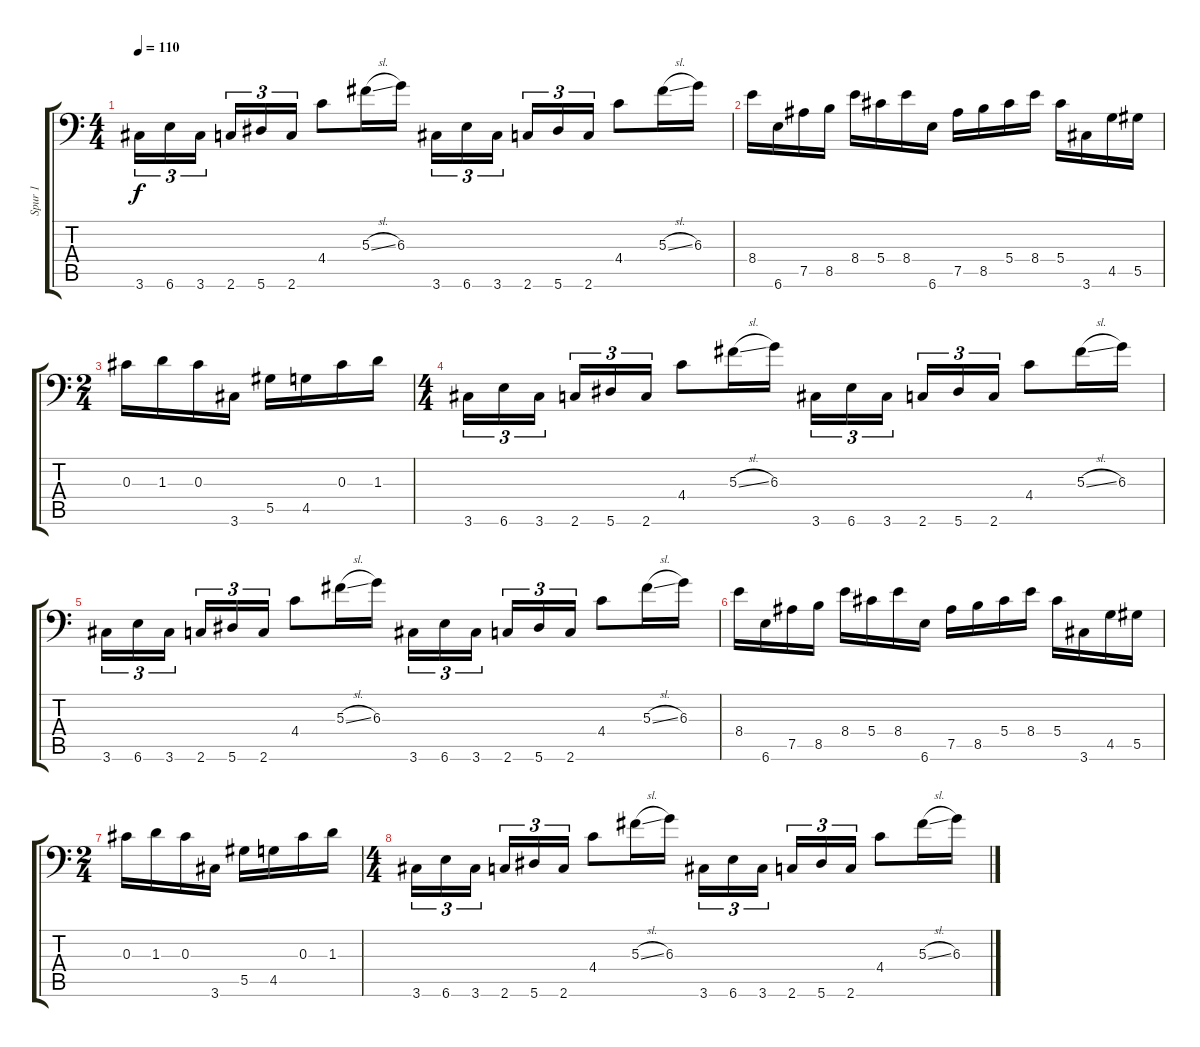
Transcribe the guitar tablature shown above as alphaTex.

\track ("Spur 1" "Spur 1") {instrument distortionguitar}
\staff {score tabs}
\tuning (Bb3 F3 Db3 Ab2 Eb2 Bb1) {hide}
\ts (4 4)
\tempo 110
\clef f4
\ks c
3.6.16{tu (3 2) dy f} 6.6.16{tu (3 2)} 3.6.16{tu (3 2)} 2.6.16{tu (3 2)} 5.6.16{tu (3 2)} 2.6.16{tu (3 2)} 4.4.8 5.3{sl}.16 6.3.16 3.6.16{tu (3 2)} 6.6.16{tu (3 2)} 3.6.16{tu (3 2)} 2.6.16{tu (3 2)} 5.6.16{tu (3 2)} 2.6.16{tu (3 2)} 4.4.8 5.3{sl}.16 6.3.16 |
8.4.16 6.6.16 7.5.16 8.5.16 8.4.16 5.4.16 8.4.16 6.6.16 7.5.16 8.5.16 5.4.16 8.4.16 5.4.16 3.6.16 4.5.16 5.5.16 |
\ts (2 4)
0.3.16 1.3.16 0.3.16 3.6.16 5.5.16 4.5.16 0.3.16 1.3.16 |
\ts (4 4)
3.6.16{tu (3 2)} 6.6.16{tu (3 2)} 3.6.16{tu (3 2)} 2.6.16{tu (3 2)} 5.6.16{tu (3 2)} 2.6.16{tu (3 2)} 4.4.8 5.3{sl}.16 6.3.16 3.6.16{tu (3 2)} 6.6.16{tu (3 2)} 3.6.16{tu (3 2)} 2.6.16{tu (3 2)} 5.6.16{tu (3 2)} 2.6.16{tu (3 2)} 4.4.8 5.3{sl}.16 6.3.16 |
3.6.16{tu (3 2)} 6.6.16{tu (3 2)} 3.6.16{tu (3 2)} 2.6.16{tu (3 2)} 5.6.16{tu (3 2)} 2.6.16{tu (3 2)} 4.4.8 5.3{sl}.16 6.3.16 3.6.16{tu (3 2)} 6.6.16{tu (3 2)} 3.6.16{tu (3 2)} 2.6.16{tu (3 2)} 5.6.16{tu (3 2)} 2.6.16{tu (3 2)} 4.4.8 5.3{sl}.16 6.3.16 |
8.4.16 6.6.16 7.5.16 8.5.16 8.4.16 5.4.16 8.4.16 6.6.16 7.5.16 8.5.16 5.4.16 8.4.16 5.4.16 3.6.16 4.5.16 5.5.16 |
\ts (2 4)
0.3.16 1.3.16 0.3.16 3.6.16 5.5.16 4.5.16 0.3.16 1.3.16 |
\ts (4 4)
3.6.16{tu (3 2)} 6.6.16{tu (3 2)} 3.6.16{tu (3 2)} 2.6.16{tu (3 2)} 5.6.16{tu (3 2)} 2.6.16{tu (3 2)} 4.4.8 5.3{sl}.16 6.3.16 3.6.16{tu (3 2)} 6.6.16{tu (3 2)} 3.6.16{tu (3 2)} 2.6.16{tu (3 2)} 5.6.16{tu (3 2)} 2.6.16{tu (3 2)} 4.4.8 5.3{sl}.16 6.3.16
